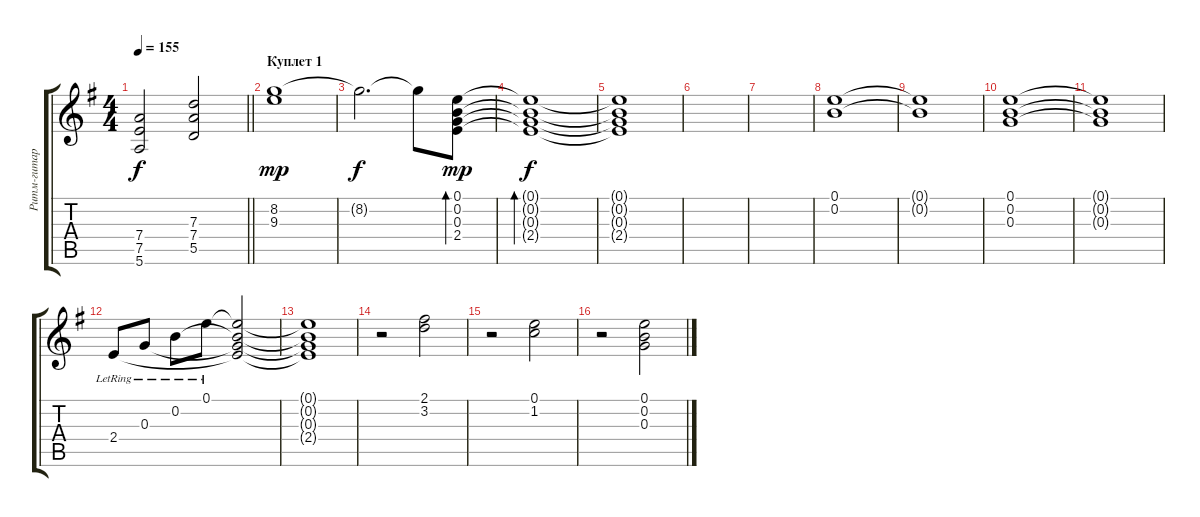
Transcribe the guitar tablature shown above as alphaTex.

\track ("Ритм-гитара" "Ритм-гитар") {instrument distortionguitar}
\staff {score tabs}
\tuning (E4 B3 G3 D3 A2 E2) {hide}
\ts (4 4)
\tempo 155
\clef g2
\barLineRight lightlight
\ks eminor
(7.4 7.5 5.6).2{dy f} (7.3 7.4 5.5).2 |
\section ("" "Куплет 1")
(8.2 9.3).1{dy mp volume 10 instrument overdrivenguitar} |
8.2{t}.2{d dy f} 8.2{t}.8 (0.1 0.2 0.3 2.4).8{bd 480 dy mp} |
(0.1{t} 0.2{t} 0.3{t} 2.4{t}).1{bd 480 dy f} |
(0.1{t} 0.2{t} 0.3{t} 2.4{t}).1 |
|
|
(0.1 0.2).1 |
(0.1{t} 0.2{t}).1 |
(0.1 0.2 0.3).1 |
(0.1{t} 0.2{t} 0.3{t}).1 |
2.4{lr}.8 0.3{lr}.8 0.2{lr}.8 0.1{lr}.8 (0.1{t} 0.2{t} 0.3{t} 2.4{t}).2 |
(0.1{t} 0.2{t} 0.3{t} 2.4{t}).1 |
r.2 (2.1 3.2).2 |
r.2 (0.1 1.2).2 |
r.2 (0.1 0.2 0.3).2
